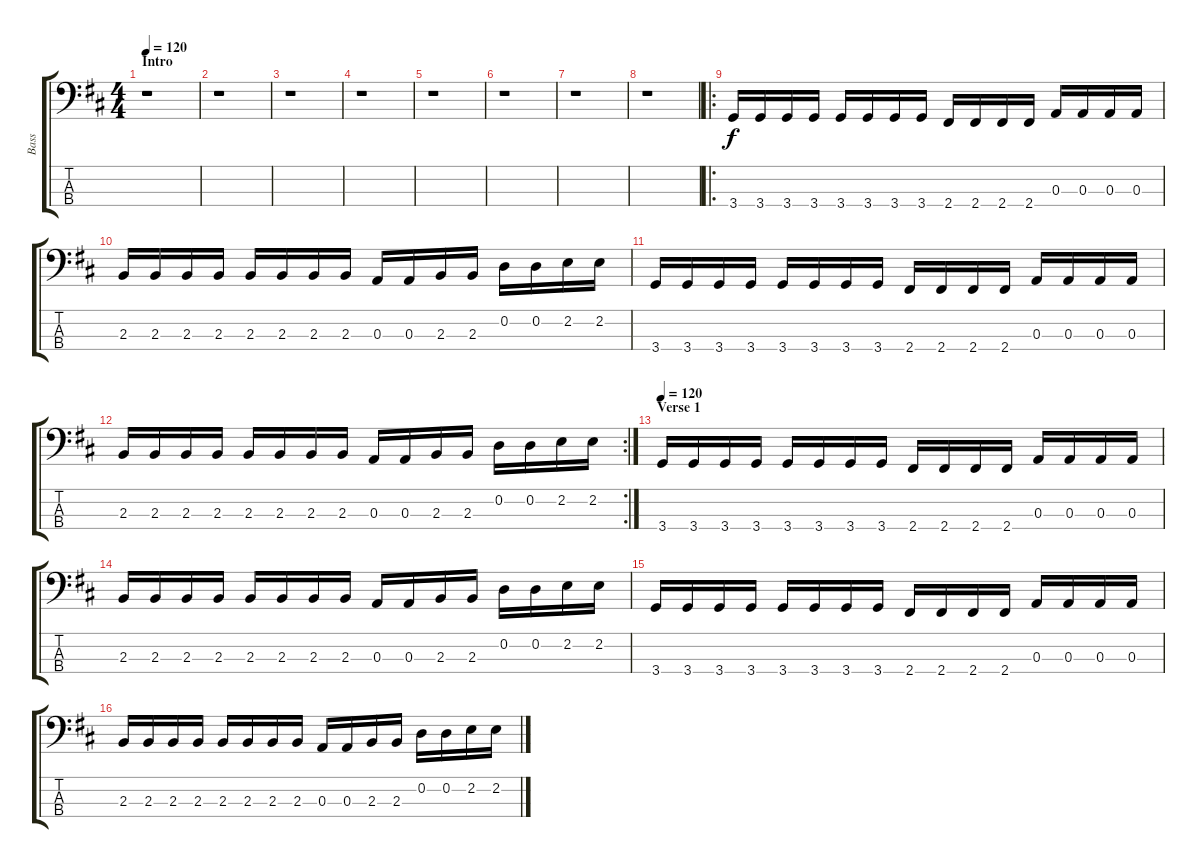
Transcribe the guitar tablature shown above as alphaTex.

\track ("Bass" "Bass") {instrument electricbasspick}
\staff {score tabs}
\tuning (G2 D2 A1 E1) {hide}
\ts (4 4)
\section ("" "Intro")
\tempo 120
\clef f4
\ks d
r.1{dy f instrument electricbasspick} |
r.1 |
r.1 |
r.1 |
r.1 |
r.1 |
r.1 |
r.1 |
\ro
3.4.16 3.4.16 3.4.16 3.4.16 3.4.16 3.4.16 3.4.16 3.4.16 2.4.16 2.4.16 2.4.16 2.4.16 0.3.16 0.3.16 0.3.16 0.3.16 |
2.3.16 2.3.16 2.3.16 2.3.16 2.3.16 2.3.16 2.3.16 2.3.16 0.3.16 0.3.16 2.3.16 2.3.16 0.2.16 0.2.16 2.2.16 2.2.16 |
3.4.16 3.4.16 3.4.16 3.4.16 3.4.16 3.4.16 3.4.16 3.4.16 2.4.16 2.4.16 2.4.16 2.4.16 0.3.16 0.3.16 0.3.16 0.3.16 |
\rc 2
2.3.16 2.3.16 2.3.16 2.3.16 2.3.16 2.3.16 2.3.16 2.3.16 0.3.16 0.3.16 2.3.16 2.3.16 0.2.16 0.2.16 2.2.16 2.2.16 |
\section ("" "Verse 1")
\tempo 120
3.4.16 3.4.16 3.4.16 3.4.16 3.4.16 3.4.16 3.4.16 3.4.16 2.4.16 2.4.16 2.4.16 2.4.16 0.3.16 0.3.16 0.3.16 0.3.16 |
2.3.16 2.3.16 2.3.16 2.3.16 2.3.16 2.3.16 2.3.16 2.3.16 0.3.16 0.3.16 2.3.16 2.3.16 0.2.16 0.2.16 2.2.16 2.2.16 |
3.4.16 3.4.16 3.4.16 3.4.16 3.4.16 3.4.16 3.4.16 3.4.16 2.4.16 2.4.16 2.4.16 2.4.16 0.3.16 0.3.16 0.3.16 0.3.16 |
2.3.16 2.3.16 2.3.16 2.3.16 2.3.16 2.3.16 2.3.16 2.3.16 0.3.16 0.3.16 2.3.16 2.3.16 0.2.16 0.2.16 2.2.16 2.2.16
